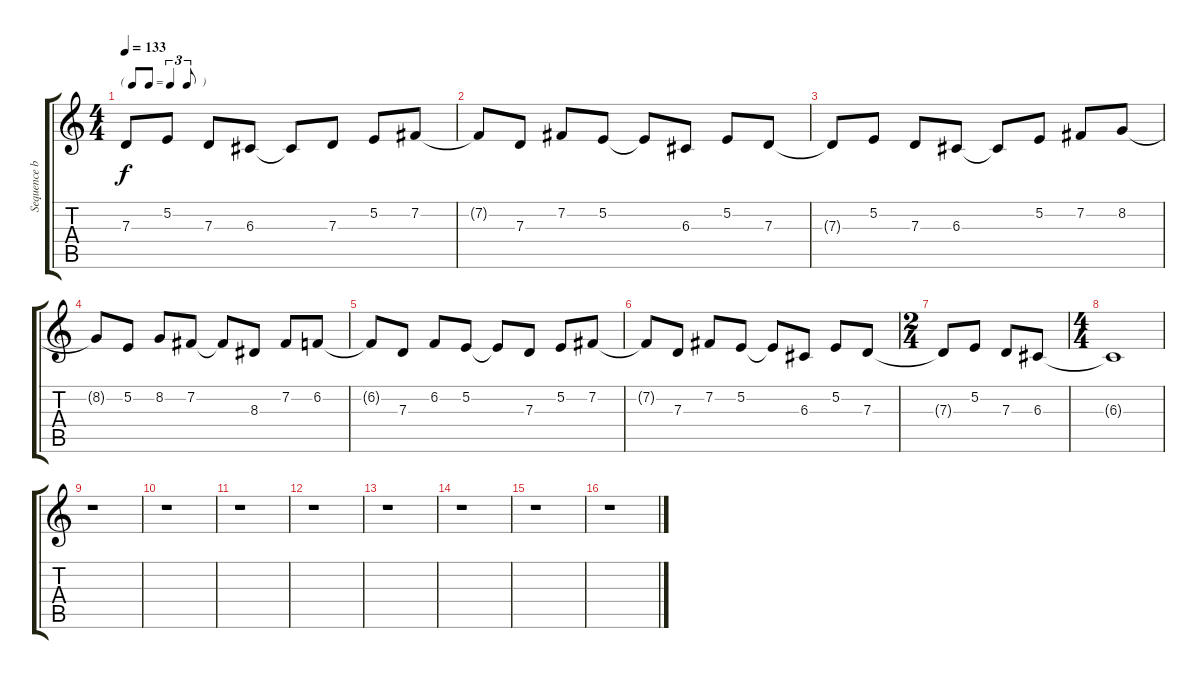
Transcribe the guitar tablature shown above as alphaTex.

\track ("Sequence by: John Taylor" "Sequence b") {instrument brightacousticpiano}
\staff {score tabs}
\tuning (E4 B3 G3 D3 A2 E2) {hide}
\ts (4 4)
\tf triplet8th
\tempo 133
\clef g2
\ks c
7.3{t}.8{dy f} 5.2.8 7.3.8 6.3.8 6.3{t}.8 7.3.8 5.2.8 7.2.8 |
7.2{t}.8 7.3.8 7.2.8 5.2.8 5.2{t}.8 6.3.8 5.2.8 7.3.8 |
7.3{t}.8 5.2.8 7.3.8 6.3.8 6.3{t}.8 5.2.8 7.2.8 8.2.8 |
8.2{t}.8 5.2.8 8.2.8 7.2.8 7.2{t}.8 8.3.8 7.2.8 6.2.8 |
6.2{t}.8 7.3.8 6.2.8 5.2.8 5.2{t}.8 7.3.8 5.2.8 7.2.8 |
7.2{t}.8 7.3.8 7.2.8 5.2.8 5.2{t}.8 6.3.8 5.2.8 7.3.8 |
\ts (2 4)
7.3{t}.8 5.2.8 7.3.8 6.3.8 |
\ts (4 4)
6.3{t}.1 |
r.1 |
r.1 |
r.1 |
r.1 |
r.1 |
r.1 |
r.1 |
r.1
